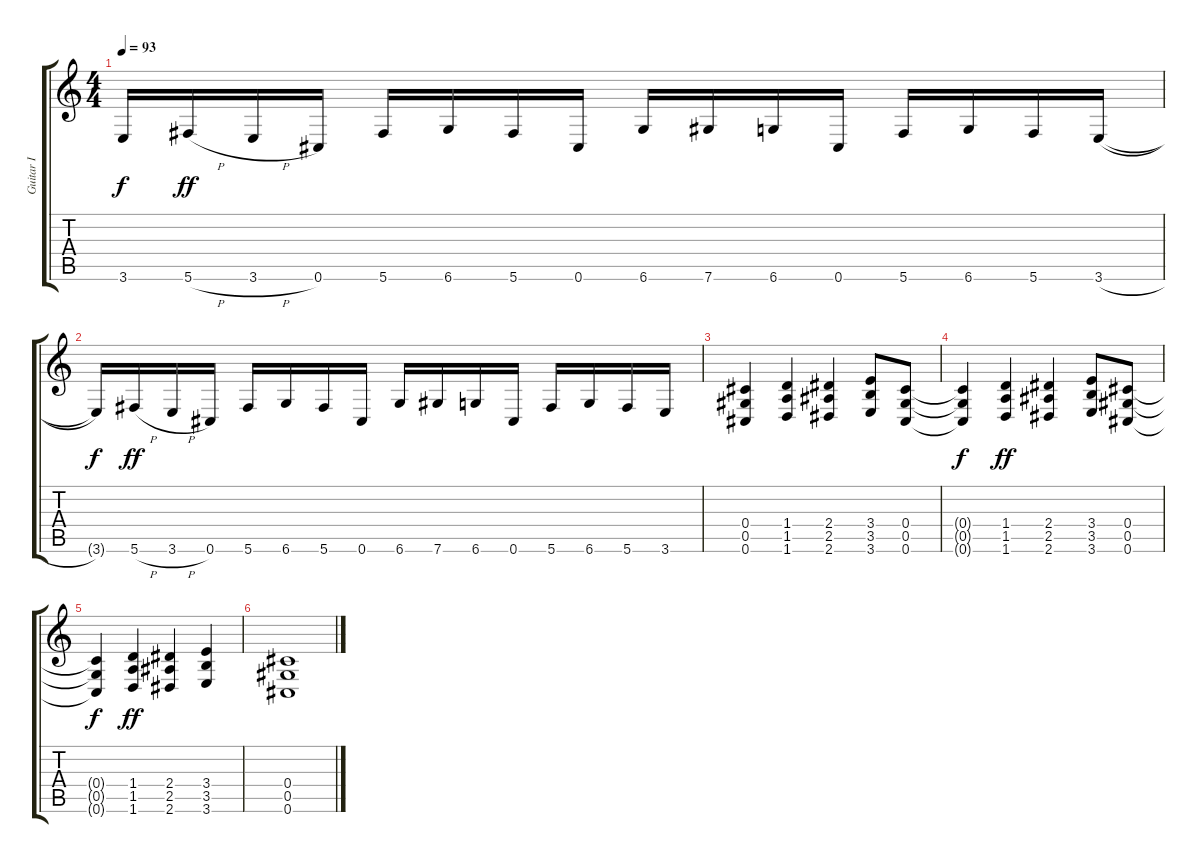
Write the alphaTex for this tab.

\track ("Guitar I" "Guitar I") {instrument overdrivenguitar}
\staff {score tabs}
\tuning (Eb4 Bb3 Gb3 Db3 Ab2 Db2) {hide}
\ts (4 4)
\tempo 93
\clef g2
\ks c
3.6{t}.16{dy f} 5.6{h}.16{dy ff} 3.6{h}.16 0.6.16 5.6.16 6.6.16 5.6.16 0.6.16 6.6.16 7.6.16 6.6.16 0.6.16 5.6.16 6.6.16 5.6.16 3.6{h}.16 |
3.6{t}.16{dy f} 5.6{h}.16{dy ff} 3.6{h}.16 0.6.16 5.6.16 6.6.16 5.6.16 0.6.16 6.6.16 7.6.16 6.6.16 0.6.16 5.6.16 6.6.16 5.6.16 3.6.16 |
(0.4 0.5 0.6).4 (1.4 1.5 1.6).4 (2.4 2.5 2.6).4 (3.4 3.5 3.6).8 (0.4 0.5 0.6).8 |
(0.4{t} 0.5{t} 0.6{t}).4{dy f} (1.4 1.5 1.6).4{dy ff} (2.4 2.5 2.6).4 (3.4 3.5 3.6).8 (0.4 0.5 0.6).8 |
(0.4{t} 0.5{t} 0.6{t}).4{dy f} (1.4 1.5 1.6).4{dy ff} (2.4 2.5 2.6).4 (3.4 3.5 3.6).4 |
(0.4 0.5 0.6).1
